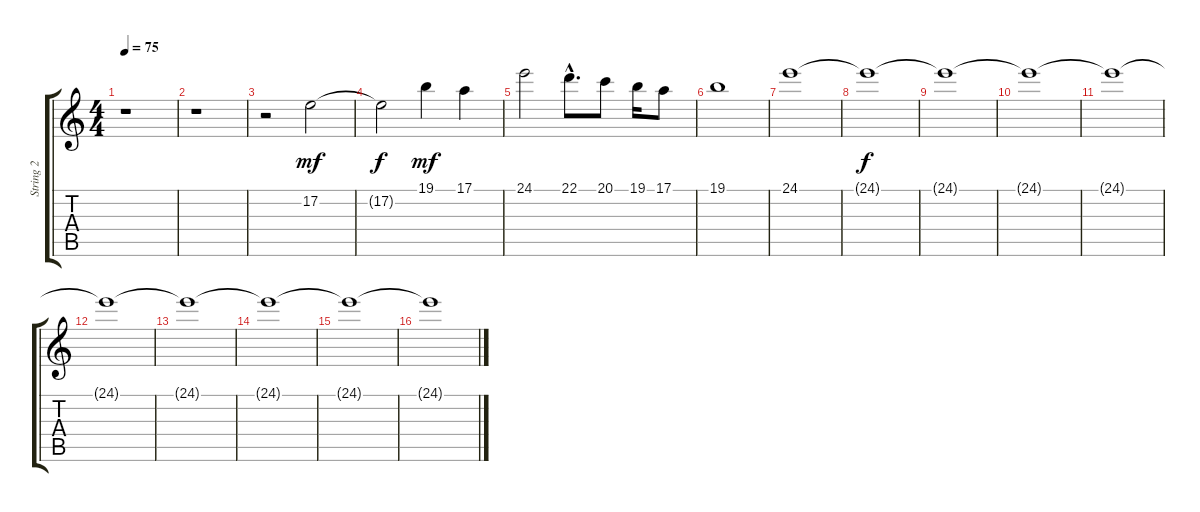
\track ("String 2" "String 2") {instrument stringensemble2}
\staff {score tabs}
\tuning (E4 B3 G3 D3 A2 E2) {hide}
\ts (4 4)
\tempo 75
\clef g2
\ks c
r.1{dy mf instrument stringensemble2} |
r.1 |
r.2 17.2.2 |
17.2{t}.2{dy f} 19.1.4{dy mf} 17.1.4 |
24.1.2 22.1{hac}.8{d} 20.1.8 19.1.16 17.1.8 |
19.1.1 |
24.1.1 |
24.1{t}.1{dy f} |
24.1{t}.1 |
24.1{t}.1 |
24.1{t}.1 |
24.1{t}.1 |
24.1{t}.1 |
24.1{t}.1 |
24.1{t}.1 |
24.1{t}.1
